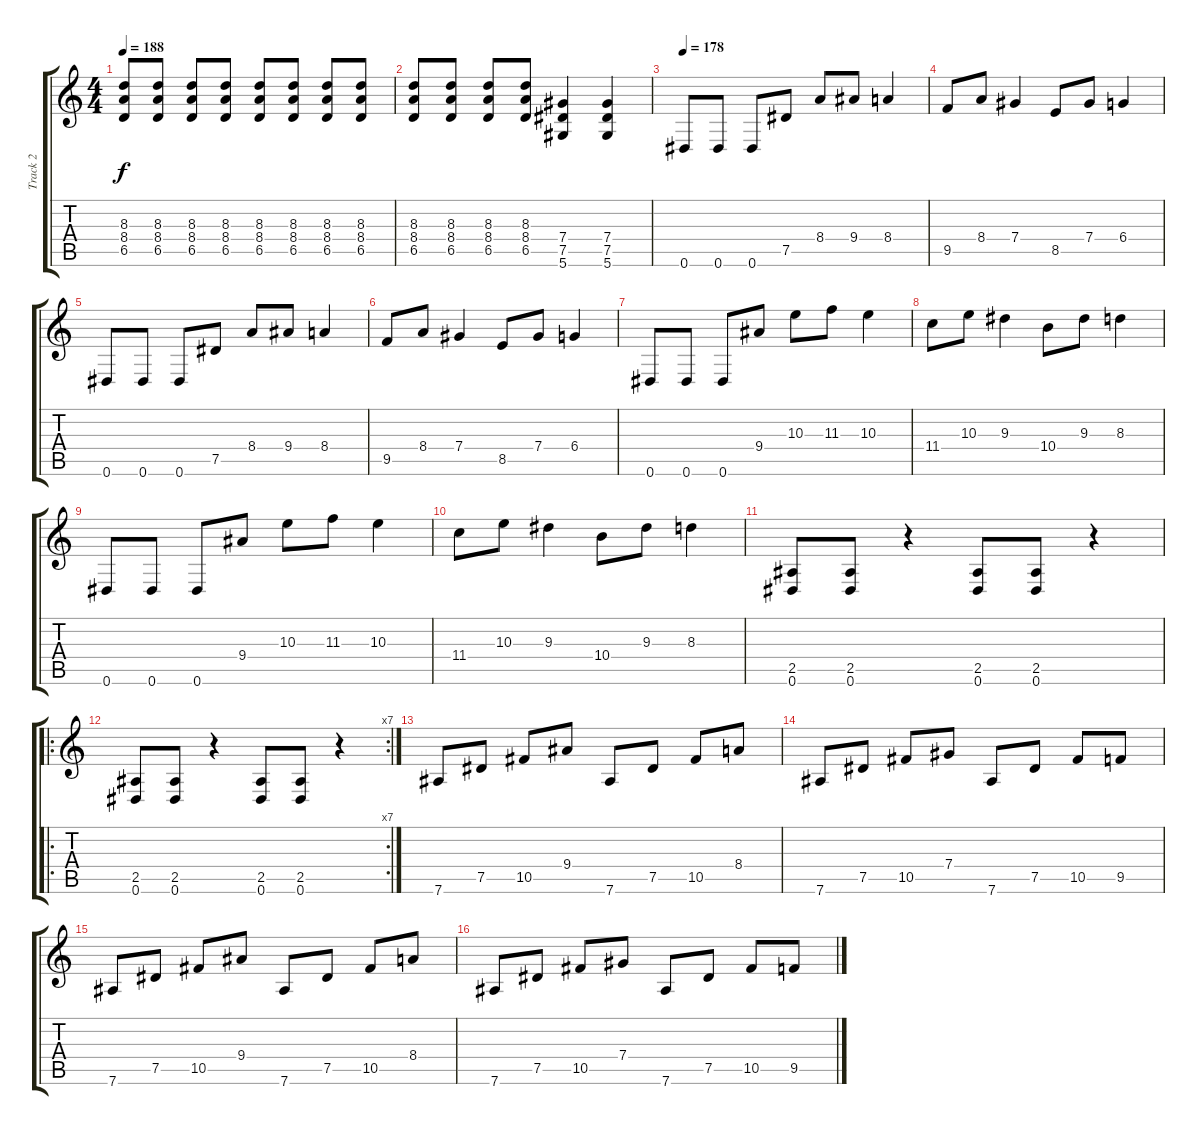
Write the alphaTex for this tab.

\track ("Track 2" "Track 2") {instrument distortionguitar}
\staff {score tabs}
\tuning (Eb4 Bb3 Gb3 Db3 Ab2 Eb2) {hide}
\ts (4 4)
\tempo 188
\clef g2
\ks c
(8.3 8.4 6.5).8{dy f} (8.3 8.4 6.5).8 (8.3 8.4 6.5).8 (8.3 8.4 6.5).8 (8.3 8.4 6.5).8 (8.3 8.4 6.5).8 (8.3 8.4 6.5).8 (8.3 8.4 6.5).8 |
(8.3 8.4 6.5).8 (8.3 8.4 6.5).8 (8.3 8.4 6.5).8 (8.3 8.4 6.5).8 (7.4 7.5 5.6).4 (7.4 7.5 5.6).4 |
\tempo 178
0.6.8 0.6.8 0.6.8 7.5.8 8.4.8 9.4.8 8.4.4 |
9.5.8 8.4.8 7.4.4 8.5.8 7.4.8 6.4.4 |
0.6.8 0.6.8 0.6.8 7.5.8 8.4.8 9.4.8 8.4.4 |
9.5.8 8.4.8 7.4.4 8.5.8 7.4.8 6.4.4 |
0.6.8 0.6.8 0.6.8 9.4.8 10.3.8 11.3.8 10.3.4 |
11.4.8 10.3.8 9.3.4 10.4.8 9.3.8 8.3.4 |
0.6.8 0.6.8 0.6.8 9.4.8 10.3.8 11.3.8 10.3.4 |
11.4.8 10.3.8 9.3.4 10.4.8 9.3.8 8.3.4 |
(2.5 0.6).8 (2.5 0.6).8 r.4 (2.5 0.6).8 (2.5 0.6).8 r.4 |
\ro
\rc 7
(2.5 0.6).8 (2.5 0.6).8 r.4 (2.5 0.6).8 (2.5 0.6).8 r.4 |
7.6.8 7.5.8 10.5.8 9.4.8 7.6.8 7.5.8 10.5.8 8.4.8 |
7.6.8 7.5.8 10.5.8 7.4.8 7.6.8 7.5.8 10.5.8 9.5.8 |
7.6.8 7.5.8 10.5.8 9.4.8 7.6.8 7.5.8 10.5.8 8.4.8 |
7.6.8 7.5.8 10.5.8 7.4.8 7.6.8 7.5.8 10.5.8 9.5.8
